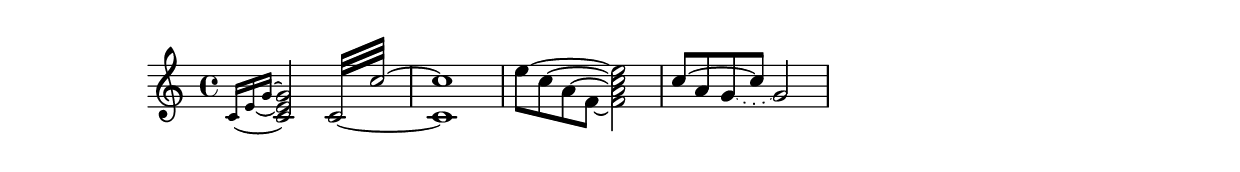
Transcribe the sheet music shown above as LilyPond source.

%% Do not edit this file; it is automatically
%% generated from LSR http://lsr.dsi.unimi.it
%% This file is in the public domain.
\version "2.13.16"

\header {
  lsrtags = "rhythms"

%% Translation of GIT committish: 1d589aa04c20d7711bf662618adbdd6d445db29d
 doctitlees = "Uso de ligaduras en los arpegios"
 texidoces = "
En ocasiones se usan ligaduras de unión para escribir los arpegios.
En este caso, las dos notas ligadas no tienen que ser consecutivas.
Esto se puede conseguir estableciendo la propiedad
@code{tieWaitForNote} al valor @code{#t}.  La misma funcionalidad
es de utilidad, por ejemplo, para ligar un trémolo a un acorde, pero
en principio también se puede usar para notas normales consecutivas.

"

%% Translation of GIT committish: 0a868be38a775ecb1ef935b079000cebbc64de40
 texidocde = "
 Überbindungen werden teilweise benutzt, um Arpeggios zu notieren.  In
 diesem Fall stehen die übergebundenen Noten nicht unbedingt hintereinander.
Das Verhalten kann erreicht werden, indem die @code{tieWaitForNote}-Eigenschaft
auf @code{#t} gesetzt wird.  Diese Funktion ist auch sinnvoll, um etwa
ein Tremolo mit einem Akkord zu überbinden, kann aber prinzipiell auch
für normale Überbindungen eingesetzt werden
"
  doctitlede = "Überbingungen für Arpeggio genutzen"


%% Translation of GIT committish: 4da4307e396243a5a3bc33a0c2753acac92cb685
  texidocfr = "
Les liaisons de tenue servent parfois à rendre un accord arpégé. Dans
ce cas, les notes liées ne sont pas toutes consécutives. Il faut alors
assigner à la propriété @code{tieWaitForNote} la valeur @code{#t}
(@emph{true} pour @qq{vrai}).  Cette même méthode peut servir, par
exemple, à lier un trémolo à un accord.
"
  doctitlefr = "Liaison de tenue et arpège"

  texidoc = "
Ties are sometimes used to write out arpeggios.  In this case, two tied
notes need not be consecutive.  This can be achieved by setting the
@code{tieWaitForNote} property to @code{#t}.  The same feature is also
useful, for example, to tie a tremolo to a chord, but in principle, it
can also be used for ordinary consecutive notes.

"
  doctitle = "Using ties with arpeggios"
} % begin verbatim

\relative c' {
  \set tieWaitForNote = ##t
  \grace { c16[ ~ e ~ g] ~ } <c, e g>2
  \repeat tremolo 8 { c32 ~ c' ~ } <c c,>1
  e8 ~ c ~ a ~ f ~ <e' c a f>2
  \tieUp
  c8 ~ a
  \tieDown
  \tieDotted
  g8 ~ c g2
}

